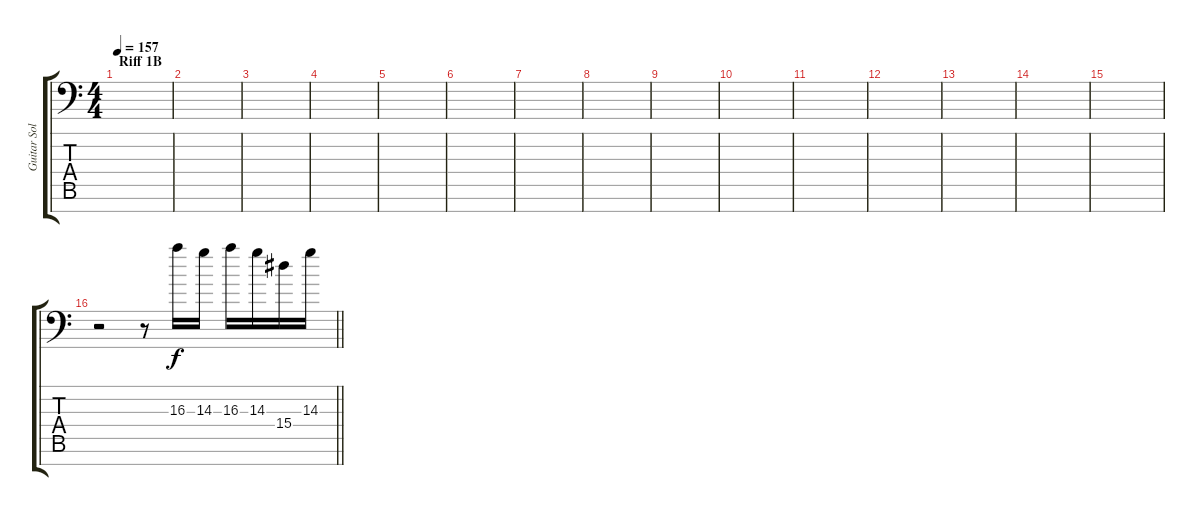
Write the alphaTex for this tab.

\track ("Guitar Solo" "Guitar Sol") {instrument distortionguitar}
\staff {score tabs}
\tuning (D4 A3 F3 C3 G2 D2 A1) {hide}
\ts (4 4)
\section ("" "Riff 1B")
\tempo 157
\clef f4
\ks c
|
|
|
|
|
|
|
|
|
|
|
|
|
|
|
\barLineRight lightlight
r.2 r.8 16.3.16 14.3.16 16.3.16 14.3.16 15.4.16 14.3.16
